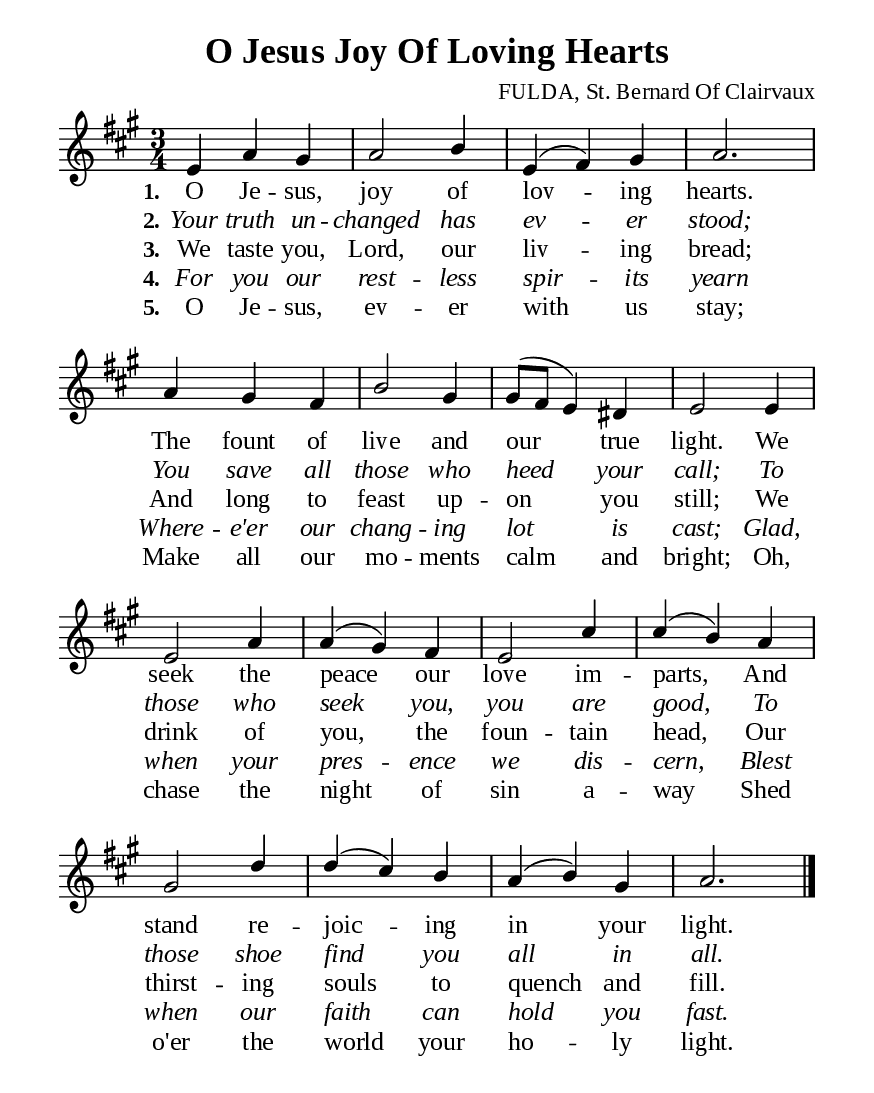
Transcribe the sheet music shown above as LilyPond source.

\version "2.18.2"

\header {
  title = "O Jesus Joy Of Loving Hearts"
  composer = "FULDA, St. Bernard Of Clairvaux"
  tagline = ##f
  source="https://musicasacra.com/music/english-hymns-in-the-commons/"
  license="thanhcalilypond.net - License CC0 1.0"
}

global= {
  \key a \major
  \time 3/4
  \override Score.BarNumber.break-visibility = ##(#f #f #f)
  \override Lyrics.LyricSpace.minimum-distance = #3.0
}

\paper {
  #(set-paper-size "a5")
  top-margin = 10\mm
  bottom-marign = 10\mm
  left-margin = 10\mm
  right-margin = 10\mm
  indent = #0
  #(define fonts
	 (make-pango-font-tree "Liberation Serif"
	 		       "Liberation Serif"
			       "Liberation Serif"
			       (/ 20 20)))
  system-system-spacing = #'((basic-distance . 3) (padding . 3))
}

printItalic = \with {
  \override LyricText.font-shape = #'italic
}

% Verse music
musicVerseSoprano = \relative c' {
  %{	01	%} e4 a gis |
  %{	02	%} a2 b4 |
  %{	03	%} e, (fis) gis |
  %{	04	%} a2. |
  %{	05	%} a4 gis fis |
  %{	06	%} b2 gis4 |
  %{	07	%} gis8 (fis e4) dis |
  %{	08	%} e2 e4 |
  %{	09	%} e2 a4 |
  %{	10	%} a (gis) fis |
  %{	11	%} e2 cis'4 |
  %{	12	%} cis (b) a |
  %{	13	%} gis2 d'4 |
  %{	14	%} d (cis) b |
  %{	15	%} a (b) gis |
  %{	16	%} a2. \bar "|."
}

% Verse lyrics
verseOne = \lyricmode {
  \set stanza = #"1."
  O Je -- sus, joy of lov -- ing hearts.
  The fount of live and our true light.
  We seek the peace our love im -- parts,
  And stand re -- joic -- ing in your light.
}

verseTwo = \lyricmode {
  \set stanza = #"2."
  Your truth un -- changed has ev -- er stood;
  You save all those who heed your call;
  To those who seek you, you are good,
  To those shoe find you all in all.
}

verseThree = \lyricmode {
  \set stanza = #"3."
  We taste you, Lord, our liv -- ing bread;
  And long to feast up -- on you still;
  We drink of you, the foun -- tain head,
  Our thirst -- ing souls to quench and fill.
}

verseFour = \lyricmode {
  \set stanza = #"4."
  For you our rest -- less spir -- its yearn
  Where -- e'er our chang -- ing lot is cast;
  Glad, when your pres -- ence we dis -- cern,
  Blest when our faith can hold you fast.
}

verseFive = \lyricmode {
  \set stanza = #"5."
  O Je -- sus, ev -- er with us stay;
  Make all our mo -- ments calm and bright;
  Oh, chase the night of sin a -- way
  Shed o'er the world your ho -- ly light.
}

% Layout
\score {
    \new ChoirStaff <<
      \new Staff <<
        \clef "treble"
        \new Voice = "sopranos" { \global \stemUp \slurUp \musicVerseSoprano }
      >>
      \new Lyrics \lyricsto sopranos \verseOne
      \new Lyrics \printItalic \lyricsto sopranos \verseTwo
      \new Lyrics \lyricsto sopranos \verseThree
      \new Lyrics \printItalic \lyricsto sopranos \verseFour
      \new Lyrics \lyricsto sopranos \verseFive
    >>
}
